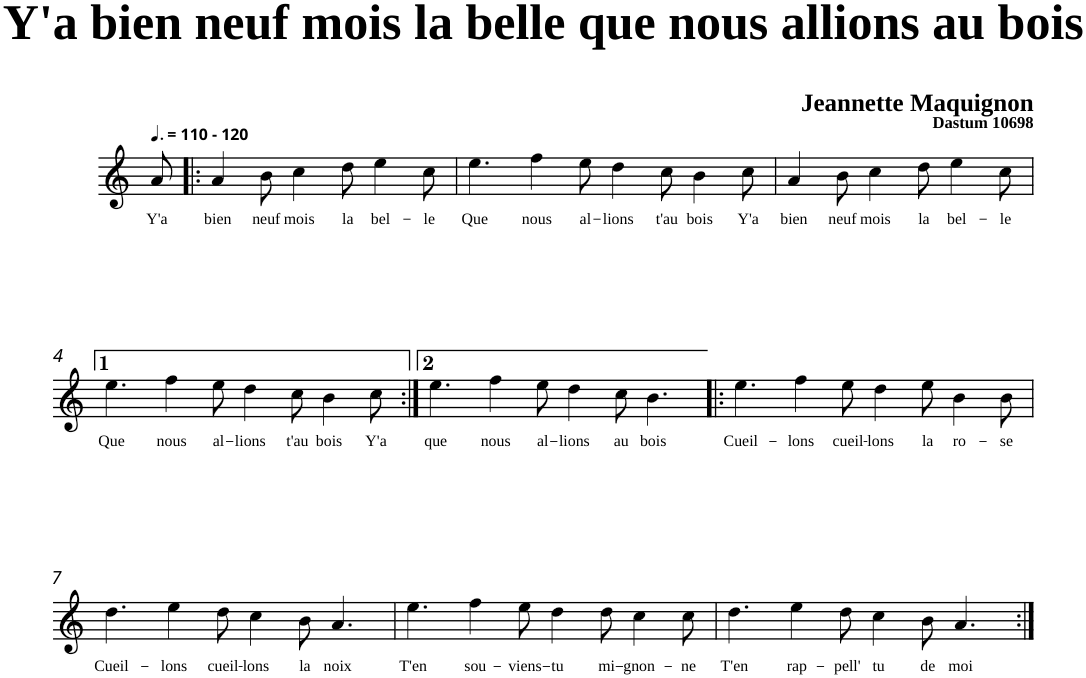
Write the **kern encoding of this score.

**kern	**text
*part1	*part1
*staff1	*staff1
*clefG2	*
*k[]	*
=	=
!LO:TX:a:B:t=- 120	!
!	!LO:LY:b
8a/	Y'a
=1!|:	=1!|:
!	!LO:LY:b
4a/	bien
!	!LO:LY:b
8b\	neuf
!	!LO:LY:b
4cc\	mois
!	!LO:LY:b
8dd\	la
!	!LO:LY:b
4ee\	bel-
!	!LO:LY:b
8cc\	-le
=2	=2
!	!LO:LY:b
4.ee\	Que
!	!LO:LY:b
4ff\	nous
!	!LO:LY:b
8ee\	al-
!	!LO:LY:b
4dd\	-lions
!	!LO:LY:b
8cc\	t'au
!	!LO:LY:b
4b\	bois
!	!LO:LY:b
8cc\	Y'a
=3	=3
!	!LO:LY:b
4a/	bien
!	!LO:LY:b
8b\	neuf
!	!LO:LY:b
4cc\	mois
!	!LO:LY:b
8dd\	la
!	!LO:LY:b
4ee\	bel-
!	!LO:LY:b
8cc\	-le
!!LO:LB:g=z
=4	=4
!	!LO:LY:b
4.ee\	Que
!	!LO:LY:b
4ff\	nous
!	!LO:LY:b
8ee\	al-
!	!LO:LY:b
4dd\	-lions
!	!LO:LY:b
8cc\	t'au
!	!LO:LY:b
4b\	bois
!	!LO:LY:b
8cc\	Y'a
=5:|!	=5:|!
!	!LO:LY:b
4.ee\	que
!	!LO:LY:b
4ff\	nous
!	!LO:LY:b
8ee\	al-
!	!LO:LY:b
4dd\	-lions
!	!LO:LY:b
8cc\	au
!	!LO:LY:b
4.b\	bois
=6!|:	=6!|:
!	!LO:LY:b
4.ee\	Cueil-
!	!LO:LY:b
4ff\	-lons
!	!LO:LY:b
8ee\	cueil-
!	!LO:LY:b
4dd\	-lons
!	!LO:LY:b
8ee\	la
!	!LO:LY:b
4b\	ro-
!	!LO:LY:b
8b\	-se
!!LO:LB:g=z
=7	=7
!	!LO:LY:b
4.dd\	Cueil-
!	!LO:LY:b
4ee\	-lons
!	!LO:LY:b
8dd\	cueil-
!	!LO:LY:b
4cc\	-lons
!	!LO:LY:b
8b\	la
!	!LO:LY:b
4.a/	noix
=8	=8
!	!LO:LY:b
4.ee\	T'en
!	!LO:LY:b
4ff\	sou-
!	!LO:LY:b
8ee\	-viens-
!	!LO:LY:b
4dd\	-tu
!	!LO:LY:b
8dd\	mi-
!	!LO:LY:b
4cc\	-gnon-
!	!LO:LY:b
8cc\	-ne
=9	=9
!	!LO:LY:b
4.dd\	T'en
!	!LO:LY:b
4ee\	rap-
!	!LO:LY:b
8dd\	-pell'
!	!LO:LY:b
4cc\	tu
!	!LO:LY:b
8b\	de
!	!LO:LY:b
4.a/	moi
=:|!	=:|!
*-	*-
